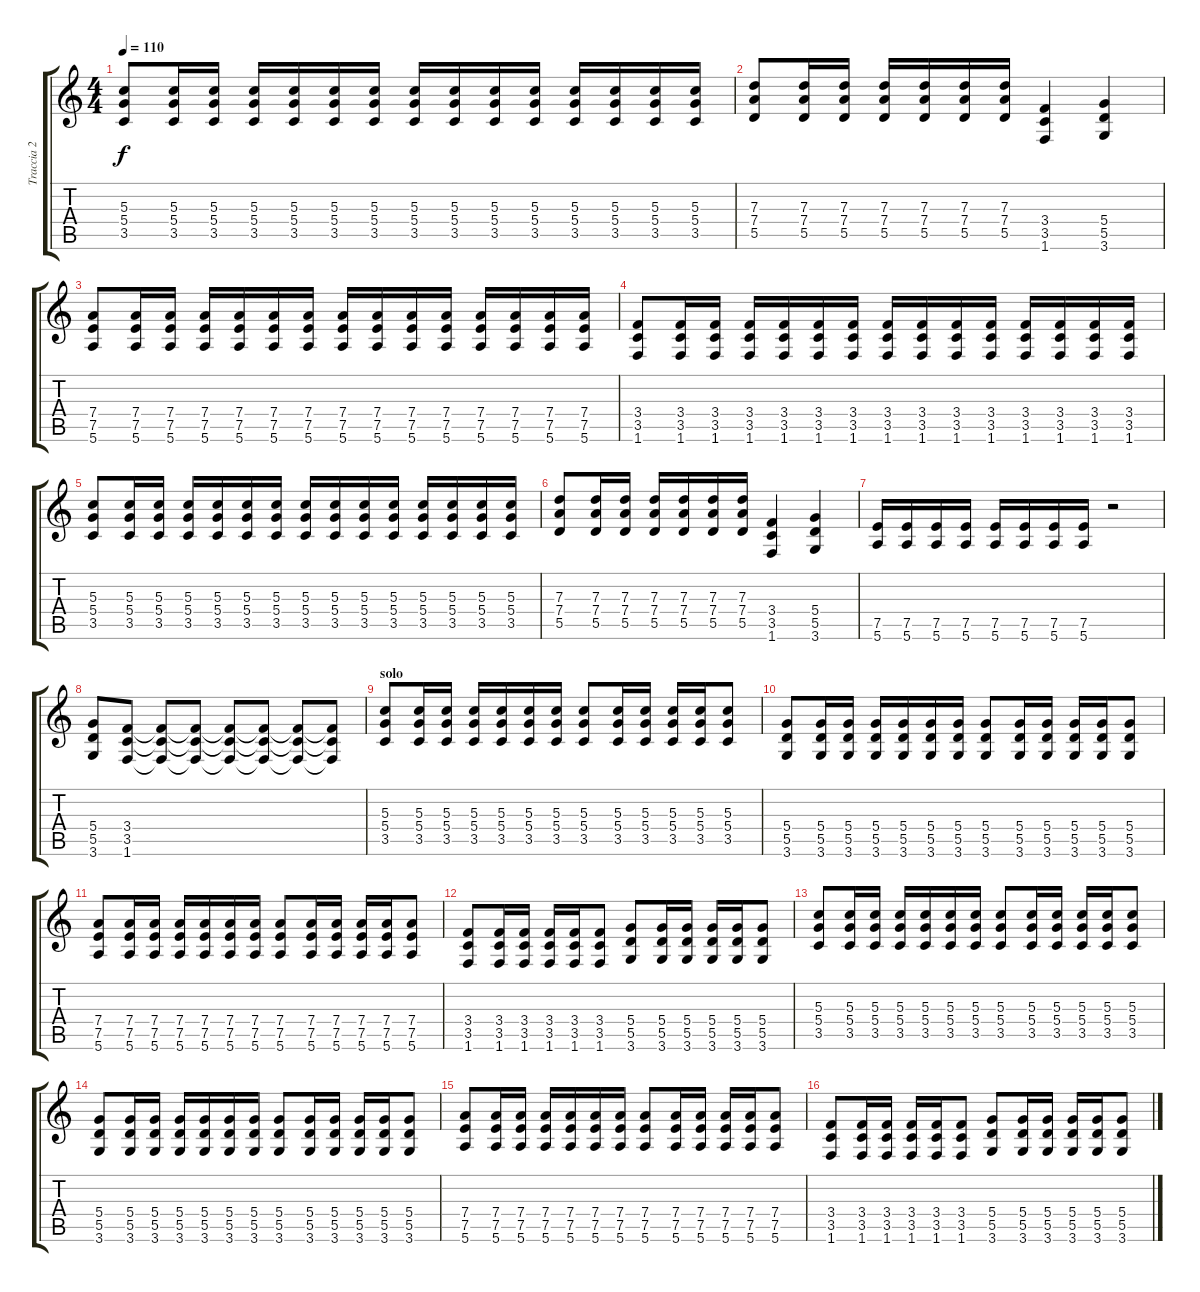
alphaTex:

\track ("Traccia 2" "Traccia 2") {instrument distortionguitar}
\staff {score tabs}
\tuning (E4 B3 G3 D3 A2 E2) {hide}
\ts (4 4)
\tempo 110
\clef g2
\ks c
(5.3 5.4 3.5).8{dy f} (5.3 5.4 3.5).16 (5.3 5.4 3.5).16 (5.3 5.4 3.5).16 (5.3 5.4 3.5).16 (5.3 5.4 3.5).16 (5.3 5.4 3.5).16 (5.3 5.4 3.5).16 (5.3 5.4 3.5).16 (5.3 5.4 3.5).16 (5.3 5.4 3.5).16 (5.3 5.4 3.5).16 (5.3 5.4 3.5).16 (5.3 5.4 3.5).16 (5.3 5.4 3.5).16 |
(7.3 7.4 5.5).8 (7.3 7.4 5.5).16 (7.3 7.4 5.5).16 (7.3 7.4 5.5).16 (7.3 7.4 5.5).16 (7.3 7.4 5.5).16 (7.3 7.4 5.5).16 (3.4 3.5 1.6).4 (5.4 5.5 3.6).4 |
(7.4 7.5 5.6).8 (7.4 7.5 5.6).16 (7.4 7.5 5.6).16 (7.4 7.5 5.6).16 (7.4 7.5 5.6).16 (7.4 7.5 5.6).16 (7.4 7.5 5.6).16 (7.4 7.5 5.6).16 (7.4 7.5 5.6).16 (7.4 7.5 5.6).16 (7.4 7.5 5.6).16 (7.4 7.5 5.6).16 (7.4 7.5 5.6).16 (7.4 7.5 5.6).16 (7.4 7.5 5.6).16 |
(3.4 3.5 1.6).8 (3.4 3.5 1.6).16 (3.4 3.5 1.6).16 (3.4 3.5 1.6).16 (3.4 3.5 1.6).16 (3.4 3.5 1.6).16 (3.4 3.5 1.6).16 (3.4 3.5 1.6).16 (3.4 3.5 1.6).16 (3.4 3.5 1.6).16 (3.4 3.5 1.6).16 (3.4 3.5 1.6).16 (3.4 3.5 1.6).16 (3.4 3.5 1.6).16 (3.4 3.5 1.6).16 |
(5.3 5.4 3.5).8 (5.3 5.4 3.5).16 (5.3 5.4 3.5).16 (5.3 5.4 3.5).16 (5.3 5.4 3.5).16 (5.3 5.4 3.5).16 (5.3 5.4 3.5).16 (5.3 5.4 3.5).16 (5.3 5.4 3.5).16 (5.3 5.4 3.5).16 (5.3 5.4 3.5).16 (5.3 5.4 3.5).16 (5.3 5.4 3.5).16 (5.3 5.4 3.5).16 (5.3 5.4 3.5).16 |
(7.3 7.4 5.5).8 (7.3 7.4 5.5).16 (7.3 7.4 5.5).16 (7.3 7.4 5.5).16 (7.3 7.4 5.5).16 (7.3 7.4 5.5).16 (7.3 7.4 5.5).16 (3.4 3.5 1.6).4 (5.4 5.5 3.6).4 |
(7.5 5.6).16 (7.5 5.6).16 (7.5 5.6).16 (7.5 5.6).16 (7.5 5.6).16 (7.5 5.6).16 (7.5 5.6).16 (7.5 5.6).16 r.2 |
(5.4 5.5 3.6).8 (3.4 3.5 1.6).8 (3.4{t} 3.5{t} 1.6{t}).8 (3.4{t} 3.5{t} 1.6{t}).8 (3.4{t} 3.5{t} 1.6{t}).8 (3.4{t} 3.5{t} 1.6{t}).8 (3.4{t} 3.5{t} 1.6{t}).8 (3.4{t} 3.5{t} 1.6{t}).8 |
\section ("" "solo")
(5.3 5.4 3.5).8 (5.3 5.4 3.5).16 (5.3 5.4 3.5).16 (5.3 5.4 3.5).16 (5.3 5.4 3.5).16 (5.3 5.4 3.5).16 (5.3 5.4 3.5).16 (5.3 5.4 3.5).8 (5.3 5.4 3.5).16 (5.3 5.4 3.5).16 (5.3 5.4 3.5).16 (5.3 5.4 3.5).16 (5.3 5.4 3.5).8 |
(5.4 5.5 3.6).8 (5.4 5.5 3.6).16 (5.4 5.5 3.6).16 (5.4 5.5 3.6).16 (5.4 5.5 3.6).16 (5.4 5.5 3.6).16 (5.4 5.5 3.6).16 (5.4 5.5 3.6).8 (5.4 5.5 3.6).16 (5.4 5.5 3.6).16 (5.4 5.5 3.6).16 (5.4 5.5 3.6).16 (5.4 5.5 3.6).8 |
(7.4 7.5 5.6).8 (7.4 7.5 5.6).16 (7.4 7.5 5.6).16 (7.4 7.5 5.6).16 (7.4 7.5 5.6).16 (7.4 7.5 5.6).16 (7.4 7.5 5.6).16 (7.4 7.5 5.6).8 (7.4 7.5 5.6).16 (7.4 7.5 5.6).16 (7.4 7.5 5.6).16 (7.4 7.5 5.6).16 (7.4 7.5 5.6).8 |
(3.4 3.5 1.6).8 (3.4 3.5 1.6).16 (3.4 3.5 1.6).16 (3.4 3.5 1.6).16 (3.4 3.5 1.6).16 (3.4 3.5 1.6).8 (5.4 5.5 3.6).8 (5.4 5.5 3.6).16 (5.4 5.5 3.6).16 (5.4 5.5 3.6).16 (5.4 5.5 3.6).16 (5.4 5.5 3.6).8 |
(5.3 5.4 3.5).8 (5.3 5.4 3.5).16 (5.3 5.4 3.5).16 (5.3 5.4 3.5).16 (5.3 5.4 3.5).16 (5.3 5.4 3.5).16 (5.3 5.4 3.5).16 (5.3 5.4 3.5).8 (5.3 5.4 3.5).16 (5.3 5.4 3.5).16 (5.3 5.4 3.5).16 (5.3 5.4 3.5).16 (5.3 5.4 3.5).8 |
(5.4 5.5 3.6).8 (5.4 5.5 3.6).16 (5.4 5.5 3.6).16 (5.4 5.5 3.6).16 (5.4 5.5 3.6).16 (5.4 5.5 3.6).16 (5.4 5.5 3.6).16 (5.4 5.5 3.6).8 (5.4 5.5 3.6).16 (5.4 5.5 3.6).16 (5.4 5.5 3.6).16 (5.4 5.5 3.6).16 (5.4 5.5 3.6).8 |
(7.4 7.5 5.6).8 (7.4 7.5 5.6).16 (7.4 7.5 5.6).16 (7.4 7.5 5.6).16 (7.4 7.5 5.6).16 (7.4 7.5 5.6).16 (7.4 7.5 5.6).16 (7.4 7.5 5.6).8 (7.4 7.5 5.6).16 (7.4 7.5 5.6).16 (7.4 7.5 5.6).16 (7.4 7.5 5.6).16 (7.4 7.5 5.6).8 |
(3.4 3.5 1.6).8 (3.4 3.5 1.6).16 (3.4 3.5 1.6).16 (3.4 3.5 1.6).16 (3.4 3.5 1.6).16 (3.4 3.5 1.6).8 (5.4 5.5 3.6).8 (5.4 5.5 3.6).16 (5.4 5.5 3.6).16 (5.4 5.5 3.6).16 (5.4 5.5 3.6).16 (5.4 5.5 3.6).8
